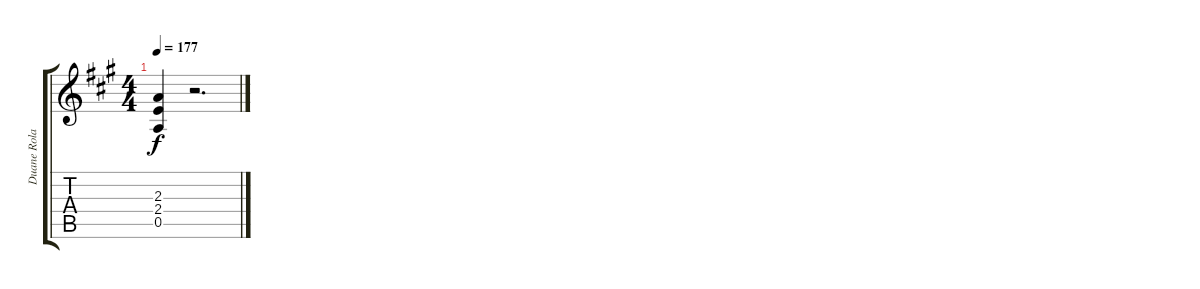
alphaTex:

\track ("Duane Roland Guitar" "Duane Rola") {instrument overdrivenguitar}
\staff {score tabs}
\tuning (E4 B3 G3 D3 A2 E2) {hide}
\ts (4 4)
\tempo 177
\clef g2
\ks a
(2.3 2.4 0.5).4{dy f} r.2{d}
